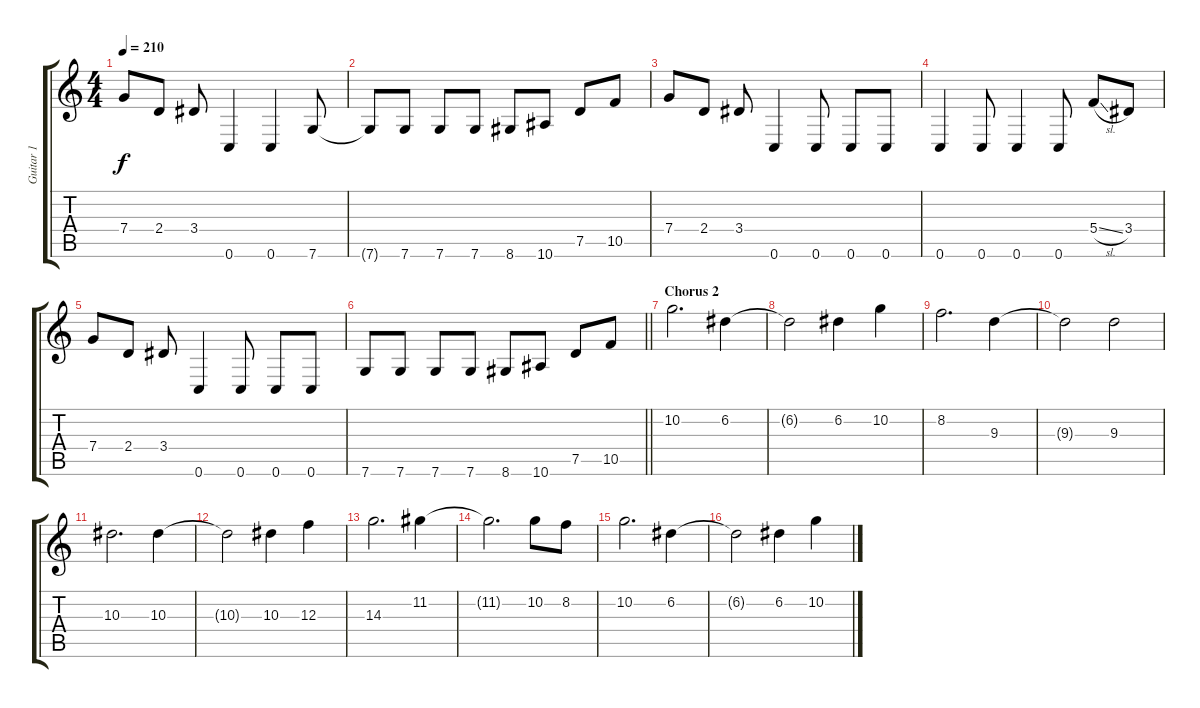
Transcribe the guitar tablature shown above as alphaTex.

\track ("Guitar 1" "Guitar 1") {instrument distortionguitar}
\staff {score tabs}
\tuning (D4 A3 F3 C3 G2 C2) {hide}
\ts (4 4)
\tempo 210
\clef g2
\ks c
7.4.8{dy f} 2.4.8 3.4.8 0.6.4 0.6.4 7.6.8 |
7.6{t}.8 7.6.8 7.6.8 7.6.8 8.6.8 10.6.8 7.5.8 10.5.8 |
7.4.8 2.4.8 3.4.8 0.6.4 0.6.8 0.6.8 0.6.8 |
0.6.4 0.6.8 0.6.4 0.6.8 5.4{sl}.8 3.4.8 |
7.4.8 2.4.8 3.4.8 0.6.4 0.6.8 0.6.8 0.6.8 |
\barLineRight lightlight
7.6.8 7.6.8 7.6.8 7.6.8 8.6.8 10.6.8 7.5.8 10.5.8 |
\section ("" "Chorus 2")
10.2.2{d} 6.2.4 |
6.2{t}.2 6.2.4 10.2.4 |
8.2.2{d} 9.3.4 |
9.3{t}.2 9.3.2 |
10.3.2{d} 10.3.4 |
10.3{t}.2 10.3.4 12.3.4 |
14.3.2{d} 11.2.4 |
11.2{t}.2{d} 10.2.8 8.2.8 |
10.2.2{d} 6.2.4 |
6.2{t}.2 6.2.4 10.2.4
